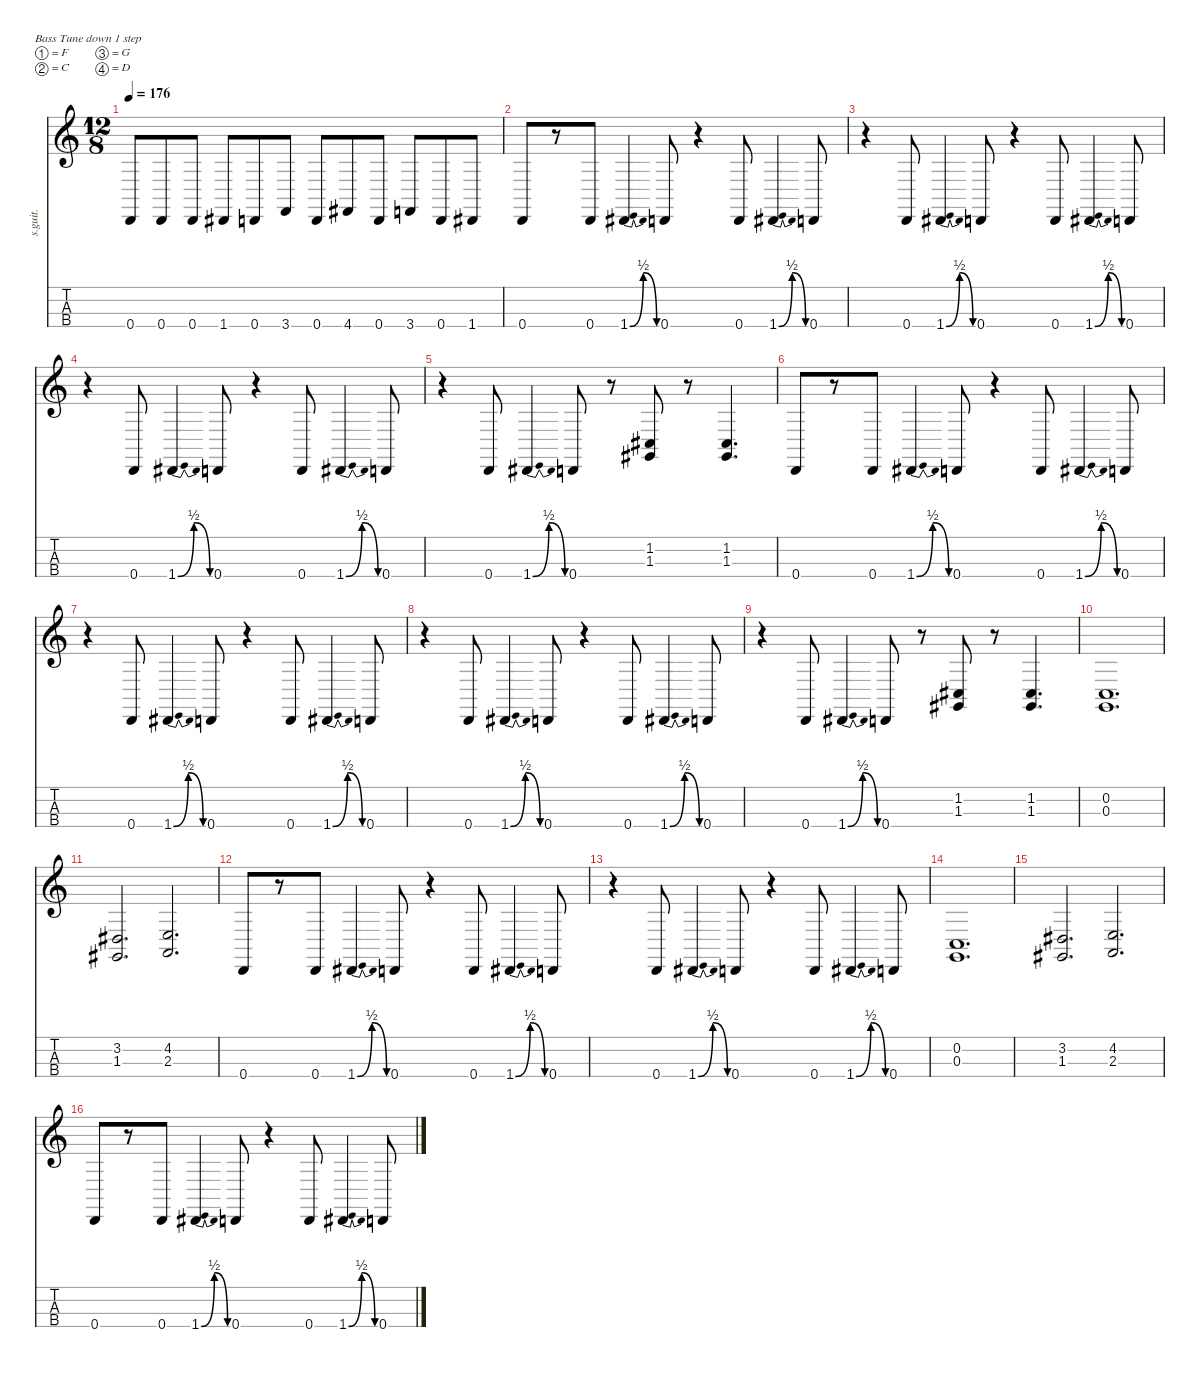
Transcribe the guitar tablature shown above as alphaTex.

\defaultSystemsLayout 4
\hideDynamics
\bracketExtendMode nobrackets
\track ("Rex Brown" "s.guit.") {instrument electricbasspick}
\staff {score tabs}
\tuning (F2 C2 G1 D1)
\ts (12 8)
\tempo 176
\clef g2
\ks c
0.4.8{lyrics (0 "") lyrics (1 "") lyrics (2 "") lyrics (3 "") lyrics (4 "") dy f} 0.4.8{lyrics (0 "") lyrics (1 "") lyrics (2 "") lyrics (3 "") lyrics (4 "")} 0.4.8{lyrics (0 "") lyrics (1 "") lyrics (2 "") lyrics (3 "") lyrics (4 "")} 1.4{acc #}.8{lyrics (0 "") lyrics (1 "") lyrics (2 "") lyrics (3 "") lyrics (4 "")} 0.4.8{lyrics (0 "") lyrics (1 "") lyrics (2 "") lyrics (3 "") lyrics (4 "")} 3.4.8{lyrics (0 "") lyrics (1 "") lyrics (2 "") lyrics (3 "") lyrics (4 "")} 0.4.8{lyrics (0 "") lyrics (1 "") lyrics (2 "") lyrics (3 "") lyrics (4 "")} 4.4{acc #}.8{lyrics (0 "") lyrics (1 "") lyrics (2 "") lyrics (3 "") lyrics (4 "")} 0.4.8{lyrics (0 "") lyrics (1 "") lyrics (2 "") lyrics (3 "") lyrics (4 "")} 3.4.8{lyrics (0 "") lyrics (1 "") lyrics (2 "") lyrics (3 "") lyrics (4 "")} 0.4.8{lyrics (0 "") lyrics (1 "") lyrics (2 "") lyrics (3 "") lyrics (4 "")} 1.4{acc #}.8{lyrics (0 "") lyrics (1 "") lyrics (2 "") lyrics (3 "") lyrics (4 "")} |
0.4.8{lyrics (0 "") lyrics (1 "") lyrics (2 "") lyrics (3 "") lyrics (4 "")} r.8 0.4.8{lyrics (0 "") lyrics (1 "") lyrics (2 "") lyrics (3 "") lyrics (4 "")} 1.4{be (bendrelease 0 0 30 2 30 2 60 0) acc #}.4{lyrics (0 "") lyrics (1 "") lyrics (2 "") lyrics (3 "") lyrics (4 "")} 0.4.8{lyrics (0 "") lyrics (1 "") lyrics (2 "") lyrics (3 "") lyrics (4 "")} r.4 0.4.8{lyrics (0 "") lyrics (1 "") lyrics (2 "") lyrics (3 "") lyrics (4 "")} 1.4{be (bendrelease 0 0 30 2 30 2 60 0) acc #}.4{lyrics (0 "") lyrics (1 "") lyrics (2 "") lyrics (3 "") lyrics (4 "")} 0.4.8{lyrics (0 "") lyrics (1 "") lyrics (2 "") lyrics (3 "") lyrics (4 "")} |
r.4 0.4.8{lyrics (0 "") lyrics (1 "") lyrics (2 "") lyrics (3 "") lyrics (4 "")} 1.4{be (bendrelease 0 0 30 2 30 2 60 0) acc #}.4{lyrics (0 "") lyrics (1 "") lyrics (2 "") lyrics (3 "") lyrics (4 "")} 0.4.8{lyrics (0 "") lyrics (1 "") lyrics (2 "") lyrics (3 "") lyrics (4 "")} r.4 0.4.8{lyrics (0 "") lyrics (1 "") lyrics (2 "") lyrics (3 "") lyrics (4 "")} 1.4{be (bendrelease 0 0 30 2 30 2 60 0) acc #}.4{lyrics (0 "") lyrics (1 "") lyrics (2 "") lyrics (3 "") lyrics (4 "")} 0.4.8{lyrics (0 "") lyrics (1 "") lyrics (2 "") lyrics (3 "") lyrics (4 "")} |
r.4 0.4.8{lyrics (0 "") lyrics (1 "") lyrics (2 "") lyrics (3 "") lyrics (4 "")} 1.4{be (bendrelease 0 0 30 2 30 2 60 0) acc #}.4{lyrics (0 "") lyrics (1 "") lyrics (2 "") lyrics (3 "") lyrics (4 "")} 0.4.8{lyrics (0 "") lyrics (1 "") lyrics (2 "") lyrics (3 "") lyrics (4 "")} r.4 0.4.8{lyrics (0 "") lyrics (1 "") lyrics (2 "") lyrics (3 "") lyrics (4 "")} 1.4{be (bendrelease 0 0 30 2 30 2 60 0) acc #}.4{lyrics (0 "") lyrics (1 "") lyrics (2 "") lyrics (3 "") lyrics (4 "")} 0.4.8{lyrics (0 "") lyrics (1 "") lyrics (2 "") lyrics (3 "") lyrics (4 "")} |
r.4 0.4.8{lyrics (0 "") lyrics (1 "") lyrics (2 "") lyrics (3 "") lyrics (4 "")} 1.4{be (bendrelease 0 0 30 2 30 2 60 0) acc #}.4{lyrics (0 "") lyrics (1 "") lyrics (2 "") lyrics (3 "") lyrics (4 "")} 0.4.8{lyrics (0 "") lyrics (1 "") lyrics (2 "") lyrics (3 "") lyrics (4 "")} r.8 (1.2{acc #} 1.3{acc #}).8{lyrics (0 "") lyrics (1 "") lyrics (2 "") lyrics (3 "") lyrics (4 "")} r.8 (1.2{acc #} 1.3{acc #}).4{d lyrics (0 "") lyrics (1 "") lyrics (2 "") lyrics (3 "") lyrics (4 "")} |
0.4.8{lyrics (0 "") lyrics (1 "") lyrics (2 "") lyrics (3 "") lyrics (4 "")} r.8 0.4.8{lyrics (0 "") lyrics (1 "") lyrics (2 "") lyrics (3 "") lyrics (4 "")} 1.4{be (bendrelease 0 0 30 2 30 2 60 0) acc #}.4{lyrics (0 "") lyrics (1 "") lyrics (2 "") lyrics (3 "") lyrics (4 "")} 0.4.8{lyrics (0 "") lyrics (1 "") lyrics (2 "") lyrics (3 "") lyrics (4 "")} r.4 0.4.8{lyrics (0 "") lyrics (1 "") lyrics (2 "") lyrics (3 "") lyrics (4 "")} 1.4{be (bendrelease 0 0 30 2 30 2 60 0) acc #}.4{lyrics (0 "") lyrics (1 "") lyrics (2 "") lyrics (3 "") lyrics (4 "")} 0.4.8{lyrics (0 "") lyrics (1 "") lyrics (2 "") lyrics (3 "") lyrics (4 "")} |
r.4 0.4.8{lyrics (0 "") lyrics (1 "") lyrics (2 "") lyrics (3 "") lyrics (4 "")} 1.4{be (bendrelease 0 0 30 2 30 2 60 0) acc #}.4{lyrics (0 "") lyrics (1 "") lyrics (2 "") lyrics (3 "") lyrics (4 "")} 0.4.8{lyrics (0 "") lyrics (1 "") lyrics (2 "") lyrics (3 "") lyrics (4 "")} r.4 0.4.8{lyrics (0 "") lyrics (1 "") lyrics (2 "") lyrics (3 "") lyrics (4 "")} 1.4{be (bendrelease 0 0 30 2 30 2 60 0) acc #}.4{lyrics (0 "") lyrics (1 "") lyrics (2 "") lyrics (3 "") lyrics (4 "")} 0.4.8{lyrics (0 "") lyrics (1 "") lyrics (2 "") lyrics (3 "") lyrics (4 "")} |
r.4 0.4.8{lyrics (0 "") lyrics (1 "") lyrics (2 "") lyrics (3 "") lyrics (4 "")} 1.4{be (bendrelease 0 0 30 2 30 2 60 0) acc #}.4{lyrics (0 "") lyrics (1 "") lyrics (2 "") lyrics (3 "") lyrics (4 "")} 0.4.8{lyrics (0 "") lyrics (1 "") lyrics (2 "") lyrics (3 "") lyrics (4 "")} r.4 0.4.8{lyrics (0 "") lyrics (1 "") lyrics (2 "") lyrics (3 "") lyrics (4 "")} 1.4{be (bendrelease 0 0 30 2 30 2 60 0) acc #}.4{lyrics (0 "") lyrics (1 "") lyrics (2 "") lyrics (3 "") lyrics (4 "")} 0.4.8{lyrics (0 "") lyrics (1 "") lyrics (2 "") lyrics (3 "") lyrics (4 "")} |
r.4 0.4.8{lyrics (0 "") lyrics (1 "") lyrics (2 "") lyrics (3 "") lyrics (4 "")} 1.4{be (bendrelease 0 0 30 2 30 2 60 0) acc #}.4{lyrics (0 "") lyrics (1 "") lyrics (2 "") lyrics (3 "") lyrics (4 "")} 0.4.8{lyrics (0 "") lyrics (1 "") lyrics (2 "") lyrics (3 "") lyrics (4 "")} r.8 (1.2{acc #} 1.3{acc #}).8{lyrics (0 "") lyrics (1 "") lyrics (2 "") lyrics (3 "") lyrics (4 "")} r.8 (1.2{acc #} 1.3{acc #}).4{d lyrics (0 "") lyrics (1 "") lyrics (2 "") lyrics (3 "") lyrics (4 "")} |
(0.2 0.3).1{d lyrics (0 "") lyrics (1 "") lyrics (2 "") lyrics (3 "") lyrics (4 "")} |
(3.2{acc #} 1.3{acc #}).2{d lyrics (0 "") lyrics (1 "") lyrics (2 "") lyrics (3 "") lyrics (4 "")} (4.2 2.3).2{d lyrics (0 "") lyrics (1 "") lyrics (2 "") lyrics (3 "") lyrics (4 "")} |
0.4.8{lyrics (0 "") lyrics (1 "") lyrics (2 "") lyrics (3 "") lyrics (4 "")} r.8 0.4.8{lyrics (0 "") lyrics (1 "") lyrics (2 "") lyrics (3 "") lyrics (4 "")} 1.4{be (bendrelease 0 0 30 2 30 2 60 0) acc #}.4{lyrics (0 "") lyrics (1 "") lyrics (2 "") lyrics (3 "") lyrics (4 "")} 0.4.8{lyrics (0 "") lyrics (1 "") lyrics (2 "") lyrics (3 "") lyrics (4 "")} r.4 0.4.8{lyrics (0 "") lyrics (1 "") lyrics (2 "") lyrics (3 "") lyrics (4 "")} 1.4{be (bendrelease 0 0 30 2 30 2 60 0) acc #}.4{lyrics (0 "") lyrics (1 "") lyrics (2 "") lyrics (3 "") lyrics (4 "")} 0.4.8{lyrics (0 "") lyrics (1 "") lyrics (2 "") lyrics (3 "") lyrics (4 "")} |
r.4 0.4.8{lyrics (0 "") lyrics (1 "") lyrics (2 "") lyrics (3 "") lyrics (4 "")} 1.4{be (bendrelease 0 0 30 2 30 2 60 0) acc #}.4{lyrics (0 "") lyrics (1 "") lyrics (2 "") lyrics (3 "") lyrics (4 "")} 0.4.8{lyrics (0 "") lyrics (1 "") lyrics (2 "") lyrics (3 "") lyrics (4 "")} r.4 0.4.8{lyrics (0 "") lyrics (1 "") lyrics (2 "") lyrics (3 "") lyrics (4 "")} 1.4{be (bendrelease 0 0 30 2 30 2 60 0) acc #}.4{lyrics (0 "") lyrics (1 "") lyrics (2 "") lyrics (3 "") lyrics (4 "")} 0.4.8{lyrics (0 "") lyrics (1 "") lyrics (2 "") lyrics (3 "") lyrics (4 "")} |
(0.2 0.3).1{d lyrics (0 "") lyrics (1 "") lyrics (2 "") lyrics (3 "") lyrics (4 "")} |
(3.2{acc #} 1.3{acc #}).2{d lyrics (0 "") lyrics (1 "") lyrics (2 "") lyrics (3 "") lyrics (4 "")} (4.2 2.3).2{d lyrics (0 "") lyrics (1 "") lyrics (2 "") lyrics (3 "") lyrics (4 "")} |
0.4.8{lyrics (0 "") lyrics (1 "") lyrics (2 "") lyrics (3 "") lyrics (4 "")} r.8 0.4.8{lyrics (0 "") lyrics (1 "") lyrics (2 "") lyrics (3 "") lyrics (4 "")} 1.4{be (bendrelease 0 0 30 2 30 2 60 0) acc #}.4{lyrics (0 "") lyrics (1 "") lyrics (2 "") lyrics (3 "") lyrics (4 "")} 0.4.8{lyrics (0 "") lyrics (1 "") lyrics (2 "") lyrics (3 "") lyrics (4 "")} r.4 0.4.8{lyrics (0 "") lyrics (1 "") lyrics (2 "") lyrics (3 "") lyrics (4 "")} 1.4{be (bendrelease 0 0 30 2 30 2 60 0) acc #}.4{lyrics (0 "") lyrics (1 "") lyrics (2 "") lyrics (3 "") lyrics (4 "")} 0.4.8{lyrics (0 "") lyrics (1 "") lyrics (2 "") lyrics (3 "") lyrics (4 "")}
